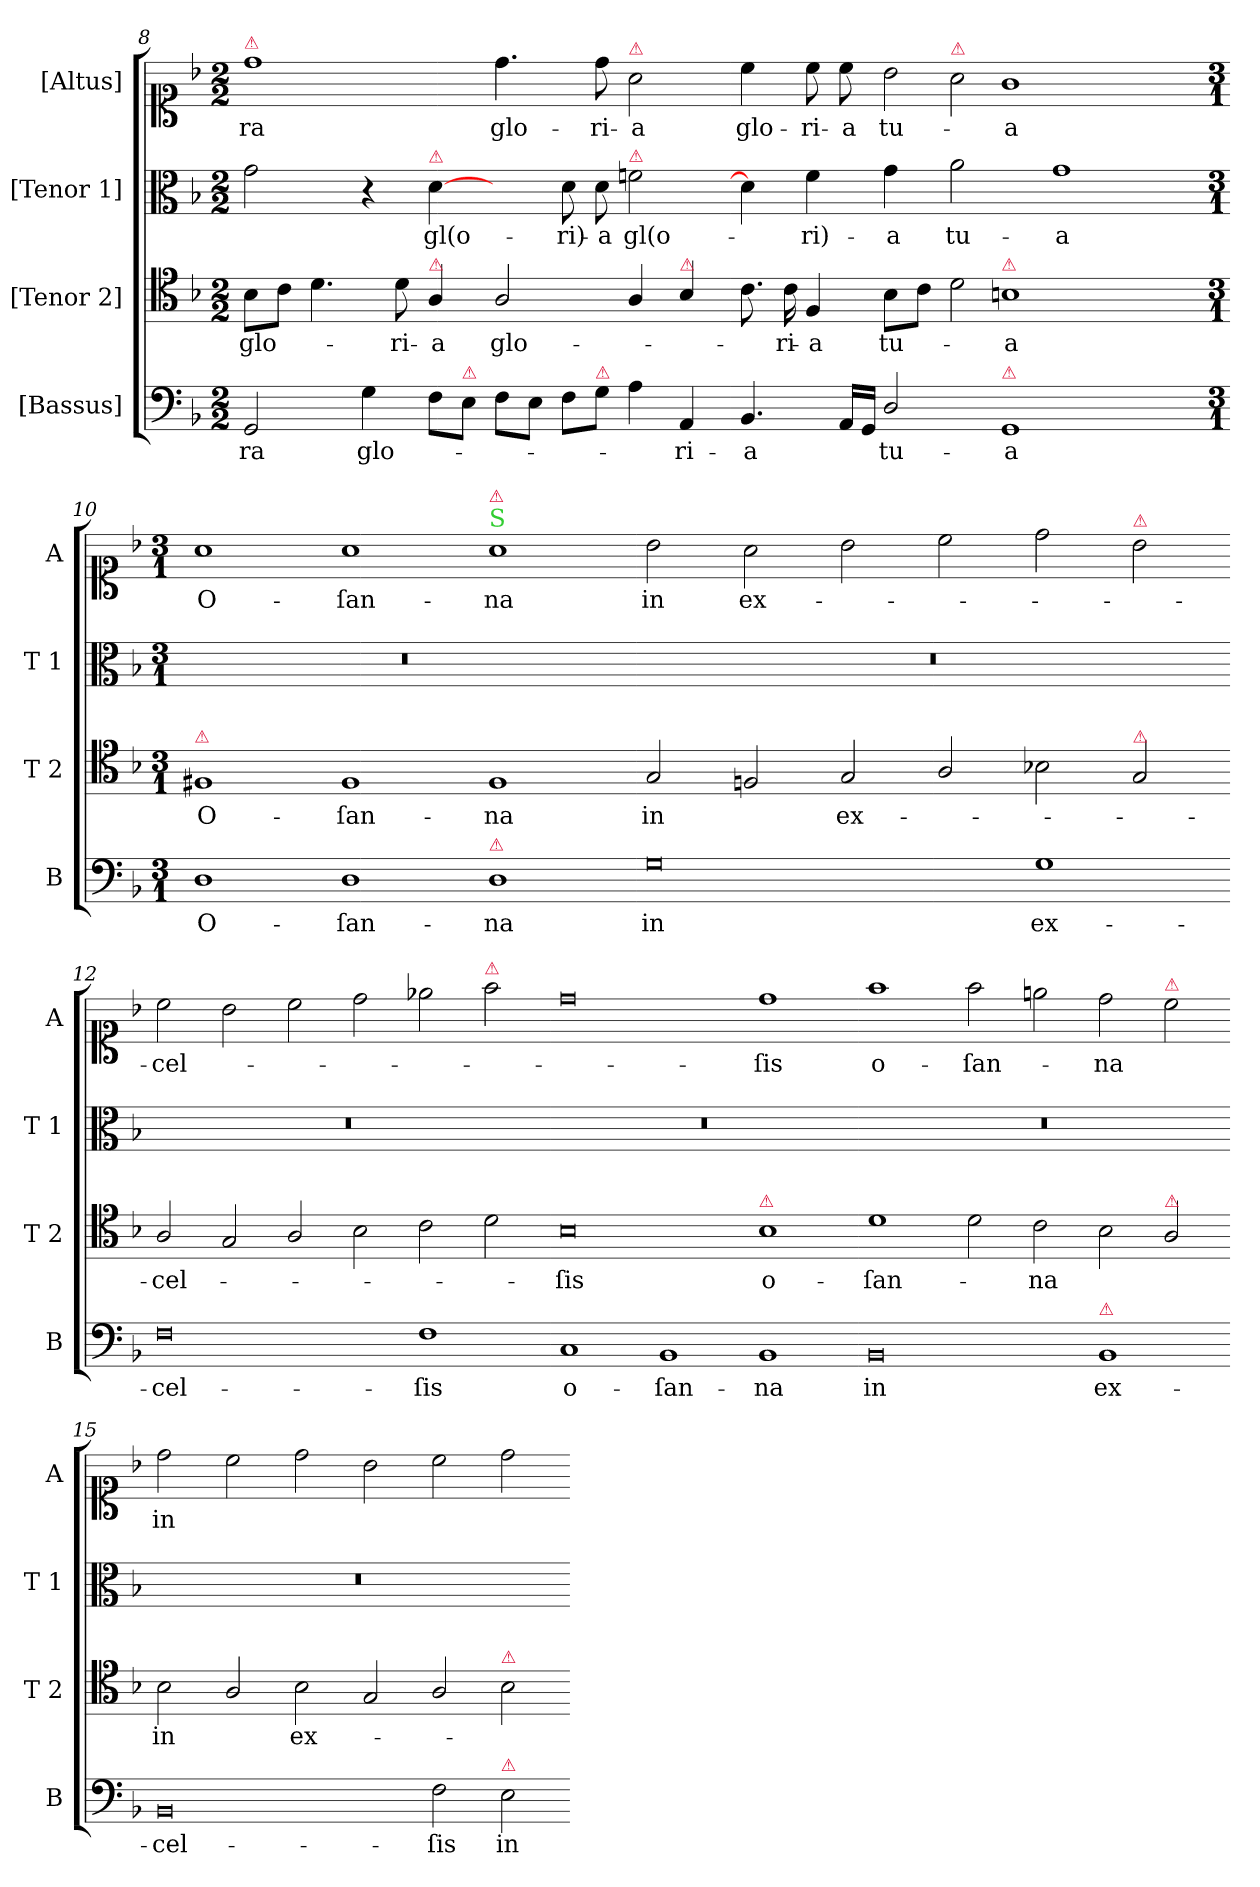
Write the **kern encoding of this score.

**kern	**text	**kern	**text	**kern	**text	**kern	**text
*part4	*part4	*part3	*part3	*part2	*part2	*part1	*part1
*staff4	*staff4	*staff3	*staff3	*staff2	*staff2	*staff1	*staff1
*I"[Bassus]	*	*I"[Tenor 2]	*	*I"[Tenor 1]	*	*I"[Altus]	*
*I'B	*	*I'T 2	*	*I'T 1	*	*I'A	*
*clefF4	*	*clefC4	*	*clefC3	*	*clefC1	*
*k[b-]	*	*k[b-]	*	*k[b-]	*	*k[b-]	*
*F:	*	*F:	*	*F:	*	*F:	*
*M2/2	*	*M2/2	*	*M2/2	*	*M2/2	*
=8	=8	=8	=8	=8	=8	=8	=8
!	!	!	!	!	!	!LO:TX:a:color=crimson:t=⚠	!
2GG/	-ra	8B-\L	glo-	2g\	.	1dd	-ra
.	.	8c\J	.	.	.	.	.
.	.	4.d\	.	.	.	.	.
4G\	glo-	.	.	4r	.	.	.
.	.	8d\	-ri-	.	.	.	.
!	!	!	!	!LO:TX:a:color=crimson:t=⚠	!	!	!
!	!	!LO:TX:a:color=crimson:t=⚠	!	!	!	!	!
8F\L	.	4A/	-a	[4d\	gl(o-	.	.
!LO:TX:a:color=crimson:t=⚠	!	!	!	!	!	!	!
8E\J	.	.	.	.	.	.	.
!	!	!	!LO:LY:i	!	!	!	!
8F\L	.	2A/	glo-	4ryy	.	4.dd\	glo-
8E\J	.	.	.	.	.	.	.
8F\L	.	.	.	8d\	-ri)-	.	.
!LO:TX:a:color=crimson:t=⚠	!	!	!	!	!	!	!
8G\J	.	.	.	8d\	-a	8dd\	-ri-
!	!	!	!	!	!	!LO:TX:a:color=crimson:t=⚠	!
!	!	!	!	!LO:TX:a:color=crimson:t=⚠	!	!	!
!	!	!	!	!	!LO:LY:i	!	!
4A\	.	4A/	.	2fn\	gl(o-	2a\	-a
!	!	!LO:TX:a:color=crimson:t=⚠	!	!	!	!	!
4AA/	-ri-	4B-/	.	.	.	.	.
=9-	=9-	=9-	=9-	=9-	=9-	=9-	=9-
!	!	!	!	!	!	!	!LO:LY:i
4.BB-/	-a	8.c\	.	4d\]	.	4cc\	glo-
!	!	!	!LO:LY:i	!	!	!	!
.	.	16c\	-ri-	.	.	.	.
!	!	!	!LO:LY:i	!	!LO:LY:i	!	!LO:LY:i
.	.	4F/	-a	4f\	-ri)-	8cc\	-ri-
!	!	!	!	!	!	!	!LO:LY:i
16AA/LL	.	.	.	.	.	8cc\	-a
16GG/JJ	.	.	.	.	.	.	.
!	!	!	!	!	!LO:LY:i	!LO:N:vis=2	!
2D/	tu-	8B-\L	tu-	4g\	-a	4b-\	tu-
.	.	8c\J	.	.	.	.	.
!	!	!	!	!	!	!LO:TX:a:color=crimson:t=⚠	!
!	!	!LO:N:vis=2	!	!	!	!LO:N:vis=2	!
.	.	4d\	.	2a\	tu-	4a\	.
!	!	!LO:TX:a:color=crimson:t=⚠	!	!	!	!	!
!LO:TX:a:color=crimson:t=⚠	!	!	!	!	!	!	!
1GG	-a	1Bn	-a	.	.	1g	-a
.	.	.	.	1g	-a	.	.
4ryy	.	4ryy	.	.	.	4ryy	.
=10-	=10-	=10-	=10-	=10-	=10-	=10-	=10-
*M3/1	*	*M3/1	*	*M3/1	*	*M3/1	*
!	!	!LO:TX:a:color=crimson:t=⚠	!	!	!	!	!
1D	O-	1F#X	O-	0.r	.	1a	O-
1D	-ſan-	1F#	-ſan-	.	.	1a	-ſan-
!	!	!	!	!	!	!LO:TX:a:color=limegreen:t=S	!
!	!	!	!	!	!	!LO:TX:a:color=crimson:t=⚠	!
!LO:TX:a:color=crimson:t=⚠	!	!	!	!	!	!	!
1D	-na	1F#	-na	.	.	1a	-na
=11-	=11-	=11-	=11-	=11-	=11-	=11-	=11-
0G	in	2G/	in	0.r	.	2b-\	in
.	.	2Fn/	.	.	.	2a\	ex-
.	.	2G/	ex-	.	.	2b-\	.
.	.	2A/	.	.	.	2cc\	.
1G	ex-	2B-X\	.	.	.	2dd\	.
!	!	!	!	!	!	!LO:TX:a:color=crimson:t=⚠	!
!	!	!LO:TX:a:color=crimson:t=⚠	!	!	!	!	!
.	.	2G/	.	.	.	2b-\	.
=12-	=12-	=12-	=12-	=12-	=12-	=12-	=12-
0F	-cel-	2A/	-cel-	0.r	.	2cc\	-cel-
.	.	2G/	.	.	.	2b-\	.
.	.	2A/	.	.	.	2cc\	.
.	.	2B-\	.	.	.	2dd\	.
1F	-ſis	2c\	.	.	.	2ee-X\	.
!	!	!	!	!	!	!LO:TX:a:color=crimson:t=⚠	!
.	.	2d\	.	.	.	2ff\	.
=13-	=13-	=13-	=13-	=13-	=13-	=13-	=13-
!	!LO:LY:i	!	!	!	!	!	!
1C	o-	0B-	-ſis	0.r	.	0dd	.
!	!LO:LY:i	!	!	!	!	!	!
1BB-	-ſan-	.	.	.	.	.	.
!	!	!LO:TX:a:color=crimson:t=⚠	!	!	!	!	!
!	!LO:LY:i	!	!	!	!	!	!
1BB-	-na	1B-	o-	.	.	1dd	-ſis
=14-	=14-	=14-	=14-	=14-	=14-	=14-	=14-
!	!LO:LY:i	!	!	!	!	!	!
0BB-	in	1d	-ſan-	0.r	.	1ff	o-
.	.	2d\	.	.	.	2ff\	-ſan-
.	.	2c\	-na	.	.	2een\	.
!LO:TX:a:color=crimson:t=⚠	!	!	!	!	!	!	!
!	!LO:LY:i	!	!	!	!	!	!
1BB-	ex-	2B-\	.	.	.	2dd\	-na
!	!	!	!	!	!	!LO:TX:a:color=crimson:t=⚠	!
!	!	!LO:TX:a:color=crimson:t=⚠	!	!	!	!	!
.	.	2A/	.	.	.	2cc\	.
=15-	=15-	=15-	=15-	=15-	=15-	=15-	=15-
!	!LO:LY:i	!	!	!	!	!	!
0BB-	-cel-	2B-\	in	0.r	.	2dd\	in
.	.	2A/	.	.	.	2cc\	.
.	.	2B-\	ex-	.	.	2dd\	.
.	.	2G/	.	.	.	2b-\	.
!	!LO:LY:i	!	!	!	!	!	!
2F\	-ſis	2A/	.	.	.	2cc\	.
!	!	!LO:TX:a:color=crimson:t=⚠	!	!	!	!	!
!LO:TX:a:color=crimson:t=⚠	!	!	!	!	!	!	!
2E\	in	2B-\	.	.	.	2dd\	.
=-	=-	=-	=-	=-	=-	=-	=-
*-	*-	*-	*-	*-	*-	*-	*-
